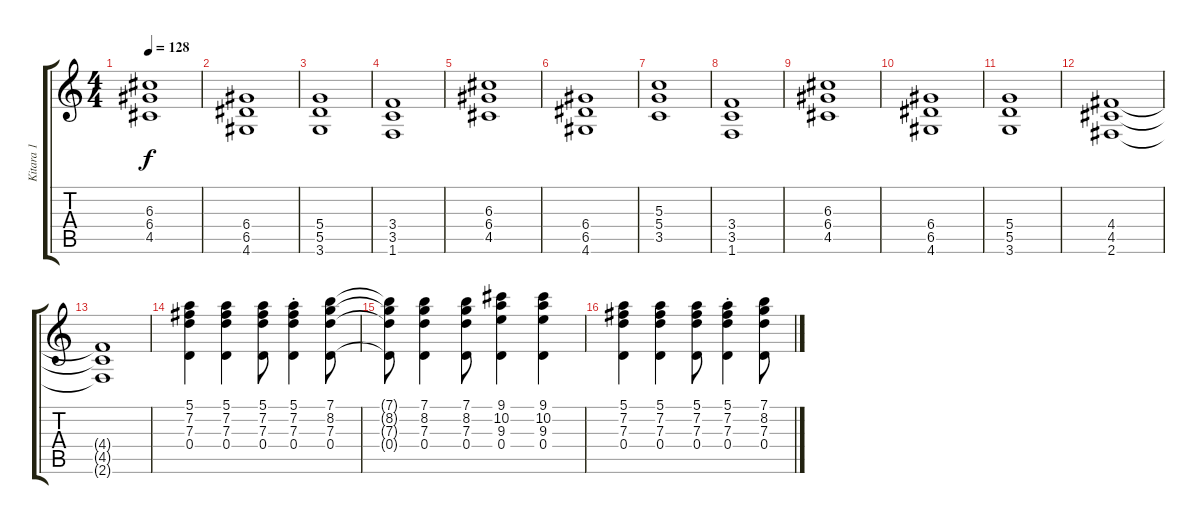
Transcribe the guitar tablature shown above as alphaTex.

\track ("Kitara 1" "Kitara 1") {instrument distortionguitar}
\staff {score tabs}
\tuning (E4 B3 G3 D3 A2 E2) {hide}
\ts (4 4)
\tempo 128
\clef g2
\ks aminor
(6.3 6.4 4.5).1{dy f} |
(6.4 6.5 4.6).1 |
(5.4 5.5 3.6).1 |
(3.4 3.5 1.6).1 |
(6.3 6.4 4.5).1 |
(6.4 6.5 4.6).1 |
(5.3 5.4 3.5).1 |
(3.4 3.5 1.6).1 |
(6.3 6.4 4.5).1 |
(6.4 6.5 4.6).1 |
(5.4 5.5 3.6).1 |
(4.4 4.5 2.6).1 |
(4.4{t} 4.5{t} 2.6{t}).1 |
(5.1 7.2 7.3 0.4).4 (5.1 7.2 7.3 0.4).4 (5.1 7.2 7.3 0.4).8 (5.1 7.2{st} 7.3{st} 0.4).4 (7.1 8.2 7.3 0.4).8 |
(7.1{t} 8.2{t} 7.3{t} 0.4{t}).8 (7.1 8.2 7.3 0.4).4 (7.1 8.2 7.3 0.4).8 (9.1 10.2 9.3 0.4).4 (9.1 10.2 9.3 0.4).4 |
(5.1 7.2 7.3 0.4).4 (5.1 7.2 7.3 0.4).4 (5.1 7.2 7.3 0.4).8 (5.1 7.2{st} 7.3{st} 0.4).4 (7.1 8.2 7.3 0.4).8
